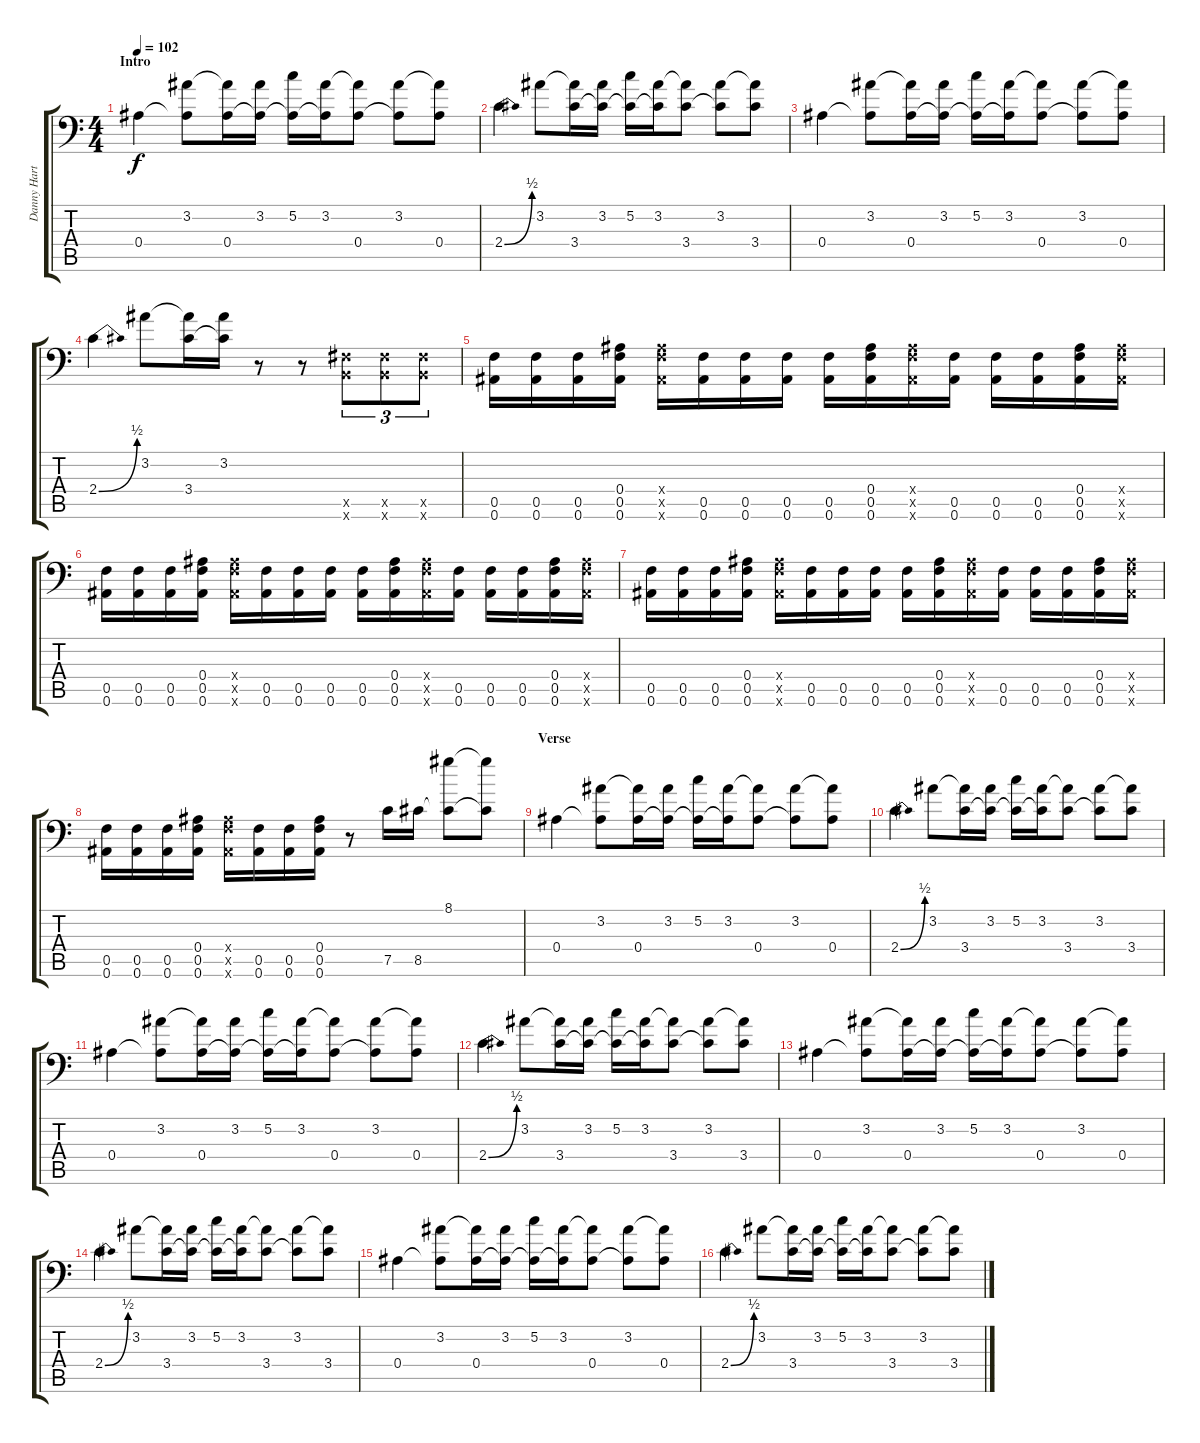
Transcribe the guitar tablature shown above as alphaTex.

\track ("Danny Hartwell (Main Guitar)" "Danny Hart") {instrument distortionguitar}
\staff {score tabs}
\tuning (C4 G3 Eb3 Bb2 F2 Bb1) {hide}
\ts (4 4)
\section ("" "Intro")
\tempo 102
\clef f4
\ks c
0.4.4{dy f instrument distortionguitar} (3.2 0.4{t}).8 (3.2{t} 0.4).16 (3.2 0.4{t}).16 (5.2 0.4{t}).16 (3.2 0.4{t}).16 (3.2{t} 0.4).8 (3.2 0.4{t}).8 (3.2{t} 0.4).8 |
2.4{be (bend 0 0 60 2)}.4 3.2.8 (3.2{t} 3.4).16 (3.2 3.4{t}).16 (5.2 3.4{t}).16 (3.2 3.4{t}).16 (3.2{t} 3.4).8 (3.2 3.4{t}).8 (3.2{t} 3.4).8 |
0.4.4 (3.2 0.4{t}).8 (3.2{t} 0.4).16 (3.2 0.4{t}).16 (5.2 0.4{t}).16 (3.2 0.4{t}).16 (3.2{t} 0.4).8 (3.2 0.4{t}).8 (3.2{t} 0.4).8 |
2.4{be (bend 0 0 60 2)}.4 3.2.8 (3.2{t} 3.4).16 (3.2 3.4{t}).16 r.8 r.8 (1.5{x} 1.6{x}).8{tu (3 2)} (1.5{x} 1.6{x}).8{tu (3 2)} (1.5{x} 1.6{x}).8{tu (3 2)} |
(0.5 0.6).16 (0.5 0.6).16 (0.5 0.6).16 (0.4 0.5 0.6).16 (0.4{x} 0.5{x} 0.6{x}).16 (0.5 0.6).16 (0.5 0.6).16 (0.5 0.6).16 (0.5 0.6).16 (0.4 0.5 0.6).16 (0.4{x} 0.5{x} 0.6{x}).16 (0.5 0.6).16 (0.5 0.6).16 (0.5 0.6).16 (0.4 0.5 0.6).16 (0.4{x} 0.5{x} 0.6{x}).16 |
(0.5 0.6).16 (0.5 0.6).16 (0.5 0.6).16 (0.4 0.5 0.6).16 (0.4{x} 0.5{x} 0.6{x}).16 (0.5 0.6).16 (0.5 0.6).16 (0.5 0.6).16 (0.5 0.6).16 (0.4 0.5 0.6).16 (0.4{x} 0.5{x} 0.6{x}).16 (0.5 0.6).16 (0.5 0.6).16 (0.5 0.6).16 (0.4 0.5 0.6).16 (0.4{x} 0.5{x} 0.6{x}).16 |
(0.5 0.6).16 (0.5 0.6).16 (0.5 0.6).16 (0.4 0.5 0.6).16 (0.4{x} 0.5{x} 0.6{x}).16 (0.5 0.6).16 (0.5 0.6).16 (0.5 0.6).16 (0.5 0.6).16 (0.4 0.5 0.6).16 (0.4{x} 0.5{x} 0.6{x}).16 (0.5 0.6).16 (0.5 0.6).16 (0.5 0.6).16 (0.4 0.5 0.6).16 (0.4{x} 0.5{x} 0.6{x}).16 |
(0.5 0.6).16 (0.5 0.6).16 (0.5 0.6).16 (0.4 0.5 0.6).16 (0.4{x} 0.5{x} 0.6{x}).16 (0.5 0.6).16 (0.5 0.6).16 (0.4 0.5 0.6).16 r.8 7.5.16 8.5.16 (8.1 8.5{t}).8 (8.1{t} 8.5{t}).8 |
\section ("" "Verse")
0.4.4 (3.2 0.4{t}).8 (3.2{t} 0.4).16 (3.2 0.4{t}).16 (5.2 0.4{t}).16 (3.2 0.4{t}).16 (3.2{t} 0.4).8 (3.2 0.4{t}).8 (3.2{t} 0.4).8 |
2.4{be (bend 0 0 60 2)}.4 3.2.8 (3.2{t} 3.4).16 (3.2 3.4{t}).16 (5.2 3.4{t}).16 (3.2 3.4{t}).16 (3.2{t} 3.4).8 (3.2 3.4{t}).8 (3.2{t} 3.4).8 |
0.4.4 (3.2 0.4{t}).8 (3.2{t} 0.4).16 (3.2 0.4{t}).16 (5.2 0.4{t}).16 (3.2 0.4{t}).16 (3.2{t} 0.4).8 (3.2 0.4{t}).8 (3.2{t} 0.4).8 |
2.4{be (bend 0 0 60 2)}.4 3.2.8 (3.2{t} 3.4).16 (3.2 3.4{t}).16 (5.2 3.4{t}).16 (3.2 3.4{t}).16 (3.2{t} 3.4).8 (3.2 3.4{t}).8 (3.2{t} 3.4).8 |
0.4.4 (3.2 0.4{t}).8 (3.2{t} 0.4).16 (3.2 0.4{t}).16 (5.2 0.4{t}).16 (3.2 0.4{t}).16 (3.2{t} 0.4).8 (3.2 0.4{t}).8 (3.2{t} 0.4).8 |
2.4{be (bend 0 0 60 2)}.4 3.2.8 (3.2{t} 3.4).16 (3.2 3.4{t}).16 (5.2 3.4{t}).16 (3.2 3.4{t}).16 (3.2{t} 3.4).8 (3.2 3.4{t}).8 (3.2{t} 3.4).8 |
0.4.4 (3.2 0.4{t}).8 (3.2{t} 0.4).16 (3.2 0.4{t}).16 (5.2 0.4{t}).16 (3.2 0.4{t}).16 (3.2{t} 0.4).8 (3.2 0.4{t}).8 (3.2{t} 0.4).8 |
2.4{be (bend 0 0 60 2)}.4 3.2.8 (3.2{t} 3.4).16 (3.2 3.4{t}).16 (5.2 3.4{t}).16 (3.2 3.4{t}).16 (3.2{t} 3.4).8 (3.2 3.4{t}).8 (3.2{t} 3.4).8
